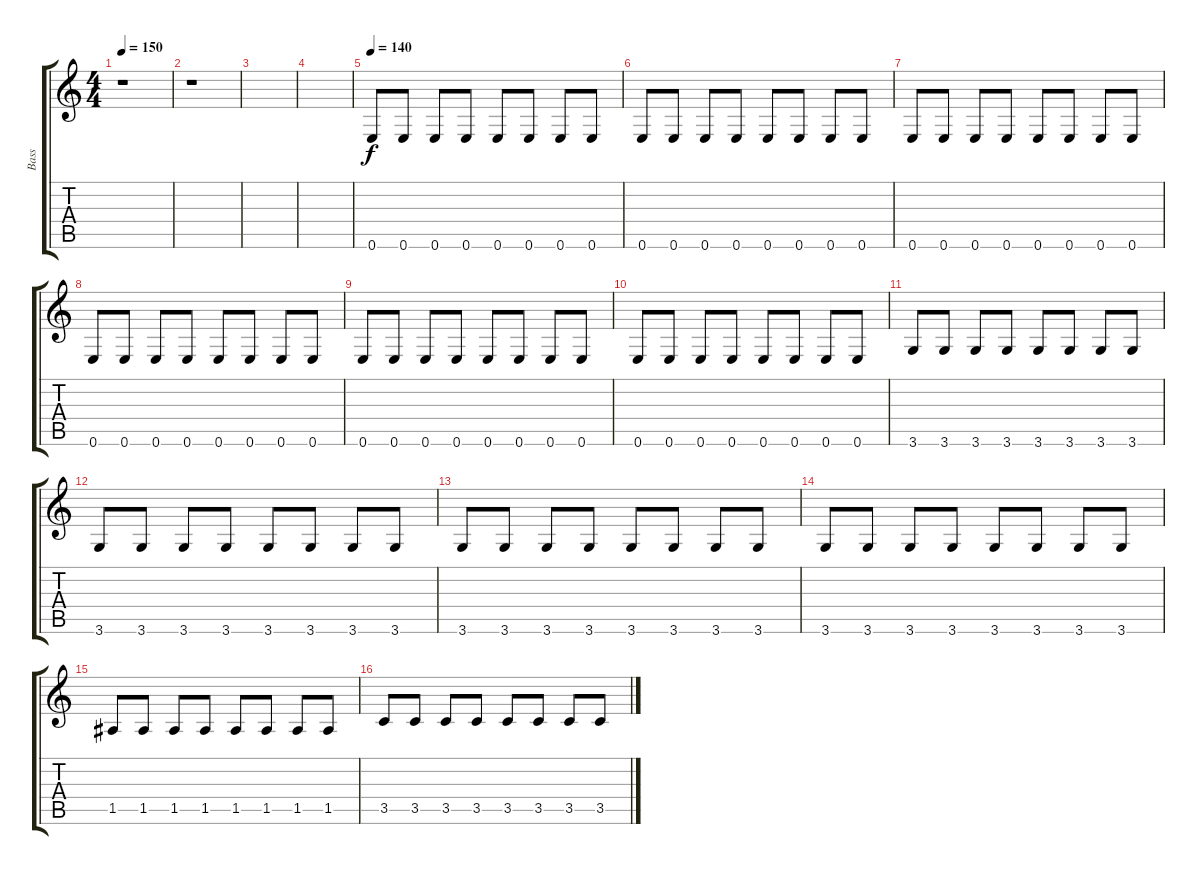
\track ("Bass" "Bass") {instrument electricbasspick}
\staff {score tabs}
\tuning (E4 B3 G3 D3 A2 E2) {hide}
\ts (4 4)
\tempo 150
\clef g2
\ks c
r.1{dy mp} |
r.1 |
|
|
\tempo 140
0.6.8{dy f} 0.6.8 0.6.8 0.6.8 0.6.8 0.6.8 0.6.8 0.6.8 |
0.6.8 0.6.8 0.6.8 0.6.8 0.6.8 0.6.8 0.6.8 0.6.8 |
0.6.8 0.6.8 0.6.8 0.6.8 0.6.8 0.6.8 0.6.8 0.6.8 |
0.6.8 0.6.8 0.6.8 0.6.8 0.6.8 0.6.8 0.6.8 0.6.8 |
0.6.8 0.6.8 0.6.8 0.6.8 0.6.8 0.6.8 0.6.8 0.6.8 |
0.6.8 0.6.8 0.6.8 0.6.8 0.6.8 0.6.8 0.6.8 0.6.8 |
3.6.8 3.6.8 3.6.8 3.6.8 3.6.8 3.6.8 3.6.8 3.6.8 |
3.6.8 3.6.8 3.6.8 3.6.8 3.6.8 3.6.8 3.6.8 3.6.8 |
3.6.8 3.6.8 3.6.8 3.6.8 3.6.8 3.6.8 3.6.8 3.6.8 |
3.6.8 3.6.8 3.6.8 3.6.8 3.6.8 3.6.8 3.6.8 3.6.8 |
1.5.8 1.5.8 1.5.8 1.5.8 1.5.8 1.5.8 1.5.8 1.5.8 |
3.5.8 3.5.8 3.5.8 3.5.8 3.5.8 3.5.8 3.5.8 3.5.8
